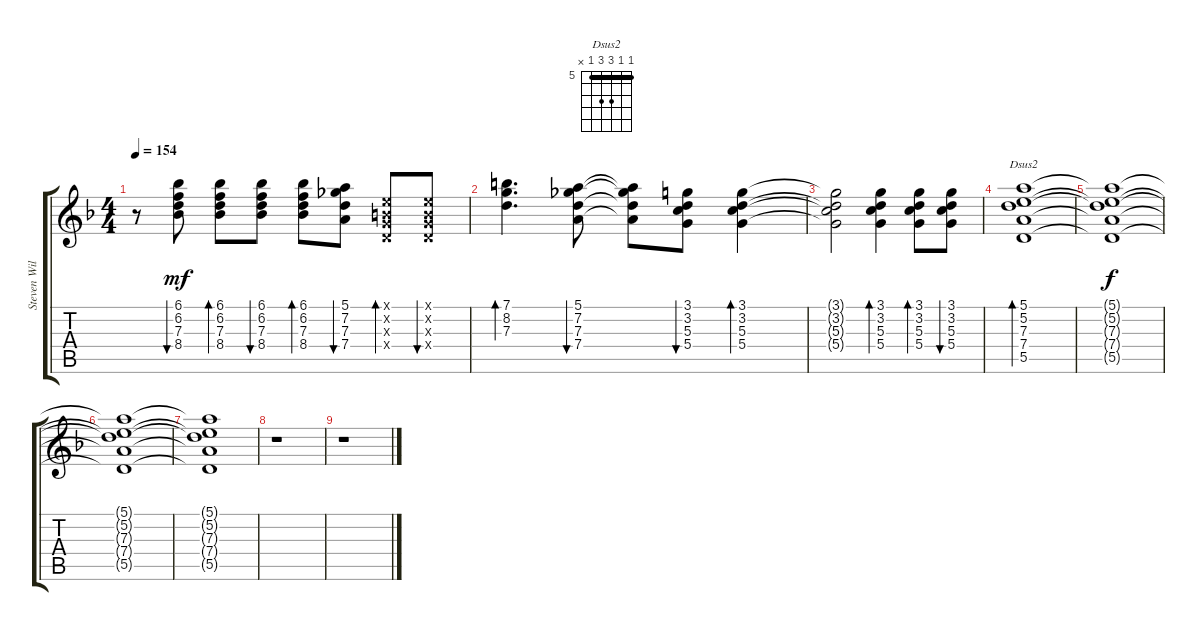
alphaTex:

\track ("Steven Wilson Acoustic Gtr. L" "Steven Wil") {instrument acousticguitarsteel}
\staff {score tabs}
\tuning (E4 B3 G3 D3 A2 E2) {hide}
\chord ("Dsus2" 5 5 7 7 5 x) {firstfret 5 barre 5}
\ts (4 4)
\tempo 154
\clef g2
\ks dminor
r.8{dy mf} (6.1 6.2 7.3 8.4).8{bu 60} (6.1 6.2 7.3 8.4).8{bd 60} (6.1 6.2 7.3 8.4).8{bu 60} (6.1 6.2 7.3 8.4).8{bd 60} (5.1 7.2 7.3 7.4).8{bu 60} (0.1{x} 0.2{x} 0.3{x} 0.4{x}).8{bd 60} (0.1{x} 0.2{x} 0.3{x} 0.4{x}).8{bu 60} |
(7.1 8.2 7.3).4{d bd 60} (5.1 7.2 7.3 7.4).8{bu 60} (5.1{t} 7.2{t} 7.3{t} 7.4{t}).8 (3.1 3.2 5.3 5.4).8{bu 60} (3.1 3.2 5.3 5.4).4{bd 60} |
(3.1{t} 3.2{t} 5.3{t} 5.4{t}).2 (3.1 3.2 5.3 5.4).4{bd 60} (3.1 3.2 5.3 5.4).8{bd 60} (3.1 3.2 5.3 5.4).8{bu 60} |
(5.1 5.2 7.3 7.4 5.5).1{bd 60 ch "Dsus2"} |
(5.1{t} 5.2{t} 7.3{t} 7.4{t} 5.5{t}).1{dy f} |
(5.1{t} 5.2{t} 7.3{t} 7.4{t} 5.5{t}).1 |
(5.1{t} 5.2{t} 7.3{t} 7.4{t} 5.5{t}).1 |
r.1 |
r.1
